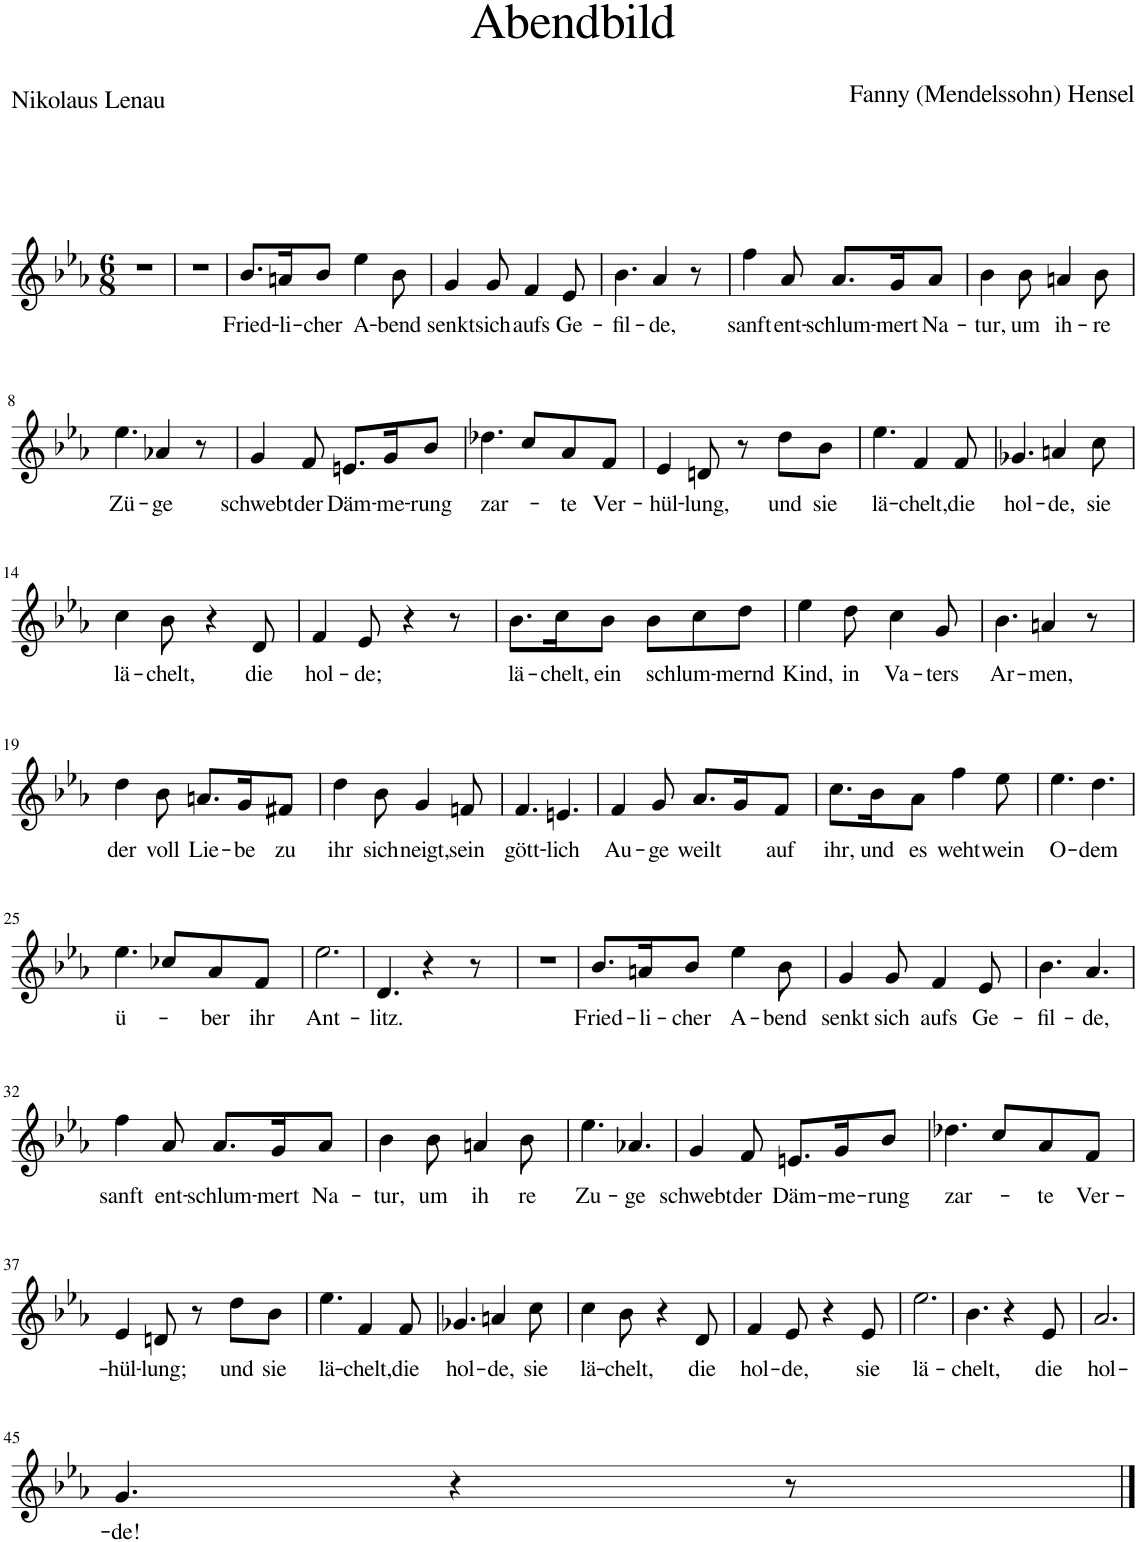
**kern	**text
*part1	*part1
*staff1	*staff1
*I"Piano	*
*I'Pno	*
*clefG2	*
*k[b-e-a-]	*
*M6/8	*
=1	=1
2.r	.
=2	=2
2.r	.
=3	=3
!	!LO:LY:b
8.b-/L	Fried-
!	!LO:LY:b
16an/K	-li-
!	!LO:LY:b
8b-/J	-cher
!	!LO:LY:b
4ee-\	A-
!	!LO:LY:b
8b-\	-bend
=4	=4
!	!LO:LY:b
4g/	senkt
!	!LO:LY:b
8g/	sich
!	!LO:LY:b
4f/	aufs
!	!LO:LY:b
8e-/	Ge-
=5	=5
!	!LO:LY:b
4.b-\	-fil-
!	!LO:LY:b
4a-/	-de,
8r	.
=6	=6
!	!LO:LY:b
4ff\	sanft
!	!LO:LY:b
8a-/	ent-
!	!LO:LY:b
8.a-/L	-schlum-
!	!LO:LY:b
16g/K	-mert
!	!LO:LY:b
8a-/J	Na-
=7	=7
!	!LO:LY:b
4b-\	-tur,
!	!LO:LY:b
8b-\	um
!	!LO:LY:b
4an/	ih-
!	!LO:LY:b
8b-\	-re
!!LO:LB:g=z
=8	=8
!	!LO:LY:b
4.ee-\	Zü-
!	!LO:LY:b
4a-X/	-ge
8r	.
=9	=9
!	!LO:LY:b
4g/	schwebt
!	!LO:LY:b
8f/	der
!	!LO:LY:b
8.en/L	Däm-
!	!LO:LY:b
16g/K	-me-
!	!LO:LY:b
8b-/J	-rung
=10	=10
!	!LO:LY:b
4.dd-X\	zar-
8cc/L	.
!	!LO:LY:b
8a-/	-te
!	!LO:LY:b
8f/J	Ver-
=11	=11
!	!LO:LY:b
4e-/	-hül-
!	!LO:LY:b
8dn/	-lung,
8r	.
!	!LO:LY:b
8dd\L	und
!	!LO:LY:b
8b-\J	sie
=12	=12
!	!LO:LY:b
4.ee-\	lä-
!	!LO:LY:b
4f/	-chelt,
!	!LO:LY:b
8f/	die
=13	=13
!	!LO:LY:b
4.g-X/	hol-
!	!LO:LY:b
4an/	-de,
!	!LO:LY:b
8cc\	sie
!!LO:LB:g=z
=14	=14
!	!LO:LY:b
4cc\	lä-
!	!LO:LY:b
8b-\	-chelt,
4r	.
!	!LO:LY:b
8d/	die
=15	=15
!	!LO:LY:b
4f/	hol-
!	!LO:LY:b
8e-/	-de;
4r	.
8r	.
=16	=16
!	!LO:LY:b
8.b-\L	lä-
!	!LO:LY:b
16cc\K	-chelt,
!	!LO:LY:b
8b-\J	ein
!	!LO:LY:b
8b-\L	schlum-
8cc\	.
!	!LO:LY:b
8dd\J	-mernd
=17	=17
!	!LO:LY:b
4ee-\	Kind,
!	!LO:LY:b
8dd\	in
!	!LO:LY:b
4cc\	Va-
!	!LO:LY:b
8g/	-ters
=18	=18
!	!LO:LY:b
4.b-\	Ar-
!	!LO:LY:b
4an/	-men,
8r	.
!!LO:LB:g=z
=19	=19
!	!LO:LY:b
4dd\	der
!	!LO:LY:b
8b-\	voll
!	!LO:LY:b
8.an/L	Lie-
!	!LO:LY:b
16g/K	-be
!	!LO:LY:b
8f#X/J	zu
=20	=20
!	!LO:LY:b
4dd\	ihr
!	!LO:LY:b
8b-\	sich
!	!LO:LY:b
4g/	neigt,
!	!LO:LY:b
8fn/	sein
=21	=21
!	!LO:LY:b
4.f/	gött-
!	!LO:LY:b
4.en/	-lich
=22	=22
!	!LO:LY:b
4f/	Au-
!	!LO:LY:b
8g/	-ge
!	!LO:LY:b
8.a-/L	weilt
16g/K	.
!	!LO:LY:b
8f/J	auf
=23	=23
!	!LO:LY:b
8.cc\L	ihr,
!	!LO:LY:b
16b-\K	und
!	!LO:LY:b
8a-\J	es
!	!LO:LY:b
4ff\	weht
!	!LO:LY:b
8ee-\	wein
=24	=24
!	!LO:LY:b
4.ee-\	O-
!	!LO:LY:b
4.dd\	-dem
!!LO:LB:g=z
=25	=25
!	!LO:LY:b
4.ee-\	ü-
8cc-X/L	.
!	!LO:LY:b
8a-/	-ber
!	!LO:LY:b
8f/J	ihr
=26	=26
!	!LO:LY:b
2.ee-\	Ant-
=27	=27
!	!LO:LY:b
4.d/	-litz.
4r	.
8r	.
=28	=28
2.r	.
=29	=29
!	!LO:LY:b
8.b-/L	Fried-
!	!LO:LY:b
16an/K	-li-
!	!LO:LY:b
8b-/J	-cher
!	!LO:LY:b
4ee-\	A-
!	!LO:LY:b
8b-\	-bend
=30	=30
!	!LO:LY:b
4g/	senkt
!	!LO:LY:b
8g/	sich
!	!LO:LY:b
4f/	aufs
!	!LO:LY:b
8e-/	Ge-
=31	=31
!	!LO:LY:b
4.b-\	-fil-
!	!LO:LY:b
4.a-/	-de,
!!LO:LB:g=z
=32	=32
!	!LO:LY:b
4ff\	sanft
!	!LO:LY:b
8a-/	ent-
!	!LO:LY:b
8.a-/L	-schlum-
!	!LO:LY:b
16g/K	-mert
!	!LO:LY:b
8a-/J	Na-
=33	=33
!	!LO:LY:b
4b-\	tur,
!	!LO:LY:b
8b-\	um
!	!LO:LY:b
4an/	ih
!	!LO:LY:b
8b-\	-re
=34	=34
!	!LO:LY:b
4.ee-\	Zu-
!	!LO:LY:b
4.a-X/	-ge
=35	=35
!	!LO:LY:b
4g/	schwebt
!	!LO:LY:b
8f/	der
!	!LO:LY:b
8.en/L	Däm-
!	!LO:LY:b
16g/K	-me-
!	!LO:LY:b
8b-/J	-rung
=36	=36
!	!LO:LY:b
4.dd-X\	zar-
8cc/L	.
!	!LO:LY:b
8a-/	-te
!	!LO:LY:b
8f/J	Ver-
!!LO:LB:g=z
=37	=37
!	!LO:LY:b
4e-/	hül-
!	!LO:LY:b
8dn/	-lung;
8r	.
!	!LO:LY:b
8dd\L	und
!	!LO:LY:b
8b-\J	sie
=38	=38
!	!LO:LY:b
4.ee-\	lä-
!	!LO:LY:b
4f/	-chelt,
!	!LO:LY:b
8f/	die
=39	=39
!	!LO:LY:b
4.g-X/	hol-
!	!LO:LY:b
4an/	-de,
!	!LO:LY:b
8cc\	sie
=40	=40
!	!LO:LY:b
4cc\	lä-
!	!LO:LY:b
8b-\	-chelt,
4r	.
!	!LO:LY:b
8d/	die
=41	=41
!	!LO:LY:b
4f/	hol-
!	!LO:LY:b
8e-/	-de,
4r	.
!	!LO:LY:b
8e-/	sie
=42	=42
!	!LO:LY:b
2.ee-\	lä-
=43	=43
!	!LO:LY:b
4.b-\	-chelt,
4r	.
!	!LO:LY:b
8e-/	die
=44	=44
!	!LO:LY:b
2.a-/	hol-
!!LO:LB:g=z
=45	=45
!	!LO:LY:b
4.g/	-de!
4r	.
8r	.
==	==
*-	*-
